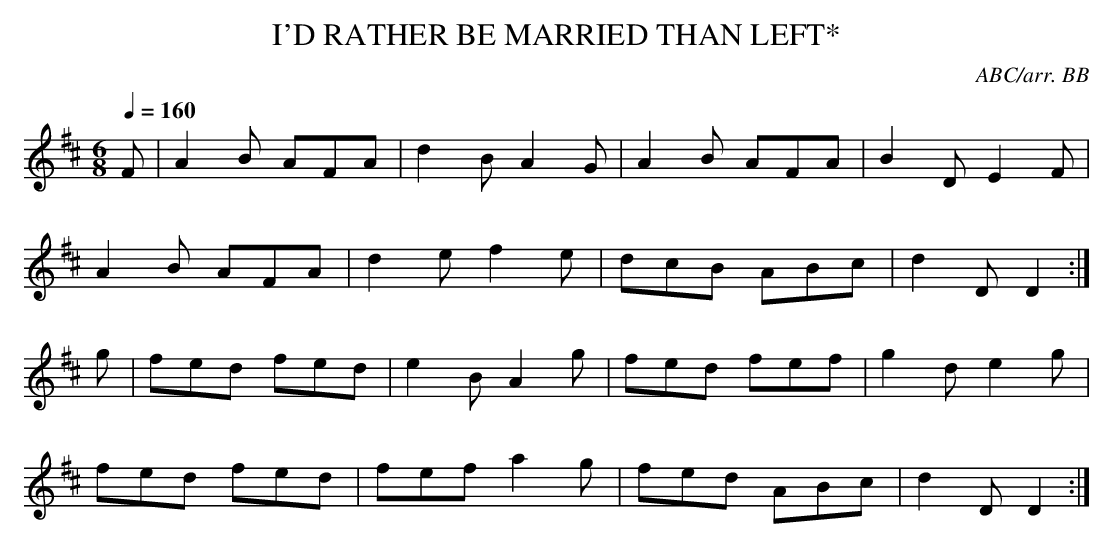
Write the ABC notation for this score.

X:1
T:I'D RATHER BE MARRIED THAN LEFT*
C:ABC/arr. BB
tunefolder 185
Q:1/4=160
L:1/8
M:6/8
K:D
F|A2B AFA|d2B A2G|A2B AFA|B2D E2F|
A2B AFA|d2e f2e|dcB ABc|d2D D2:|
g|fed fed|e2B A2g|fed fef|g2d e2g|
fed fed|fef a2g|fed ABc|d2D D2:|
